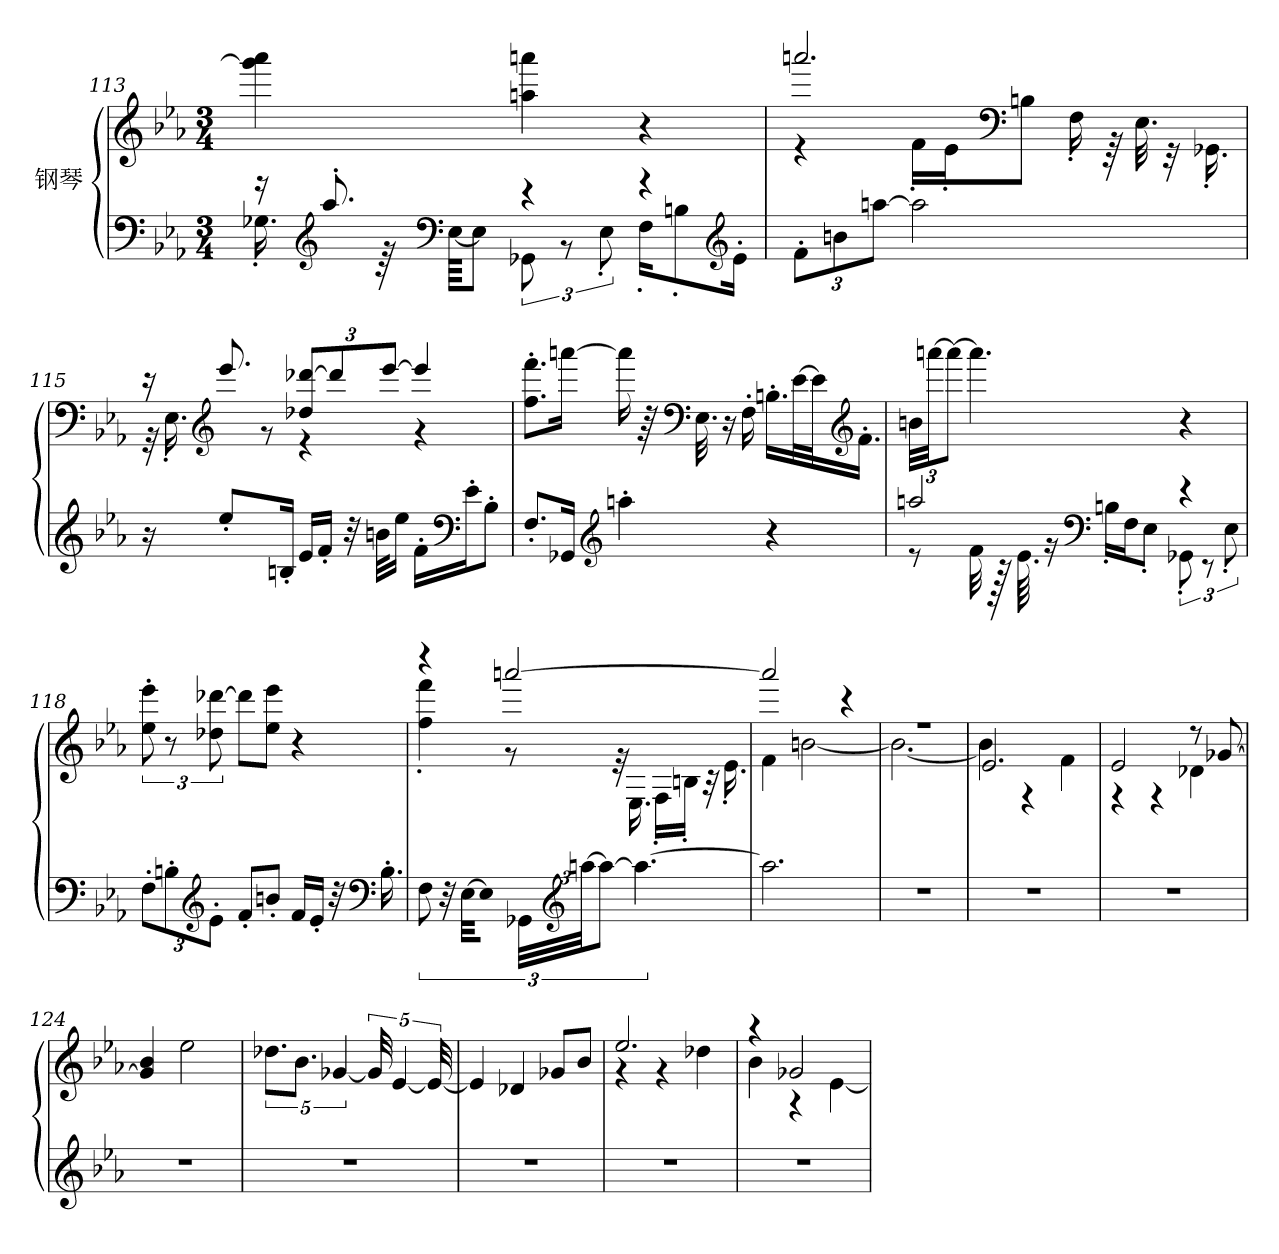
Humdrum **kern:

**kern	**kern
*part1	*part1
*staff2	*staff1
*I"钢琴	*
*clefF4	*clefG2
*k[b-e-a-]	*k[b-e-a-]
*M3/4	*M3/4
=113	=113
*^	*
16r	16.G-X'\	4ggg-\] 4aaa-\
*clefG2	*	*
8.aa-'/	.	.
.	64r	.
*clefF4	*	*
.	[64E-\KKKL	.
.	8E-\J]	.
4r	12GG-X\	4aan\ 4aaan\
.	12r	.
.	12E-'\	.
4r	16F'\KL	4r
.	8Bn'\	.
*clefG2	*	*
.	16e-'\Jk	.
*v	*v	*
!!LO:PB:g=z
=114	=114
*Xbrackettup	*
*	*^
12f'\L	2.aaan/	4r
12bn\	.	.
[12aan\J	.	.
2aa\]	.	16f'\LL
.	.	16e-'\J
*	*clefF4	*
.	.	8Bn\J
.	.	16F'\
.	.	64r
.	.	32.E-\
.	.	32r
.	.	16.GG-X'\
=115	=115	=115
16r	16r	32r
.	.	16.E-'\
*	*clefG2	*
8ee-'/L	8.eee-/	.
.	.	8r
16Bn'/Jk	.	.
*	*Xbrackettup	*
16e-/LL	12dd-X/ [12ddd-X/L	4r
16f'/JJ	.	.
.	12ddd-/]	.
32r	.	.
32bn\KLL	.	.
.	[12eee-/J	.
16ee-\JJ	.	.
16f'\LL	4eee-/]	4r
*clefF4	*	*
16e-'\J	.	.
8B'\J	.	.
*	*v	*v
!!LO:LB:g=z
=116	=116
8.F'/L	8.ff\' 8.fff\'L
16GG-X/Jk	[16aaan\Jk
*clefG2	*
4aan'\	16aaa\]
.	64r
*	*clefF4
.	32.E-\
.	16r
.	16F'\
4r	16.Bn'\LL
.	[32e-\L
.	32e-\J]
*	*clefG2
.	16.f'\JJ
=117	=117
*^	*
2aan/	8r	48bn\LLL
.	.	[48aaan\JJ
.	.	12aaa\J_
.	32f\	4.aaa\]
.	128r	.
.	64.e-\	.
.	16r	.
*clefF4	*	*
.	16Bn'\LL	.
.	16F\J	.
.	8E-'\J	.
*	*brackettup	*
4r	12GG-X'\	4r
.	12r	.
.	12E-'\	.
*v	*v	*
!!LO:LB:g=z
=118	=118
*Xbrackettup	*brackettup
12F'\L	12ee-\' 12eee-\'
12Bn'\	12r
*clefG2	*
12e-'\J	12dd-X\ [12ddd-X\
8f'/L	8ddd-\L]
8bn'/J	8ee-\ 8eee-\J
16f/LL	4r
16e-'/JJ	.
32r	.
*clefF4	*
16.B'\	.
=119	=119
*brackettup	*
*	*^
12F\	4r	4ff\' 4fff\'
48r	.	.
[48E-\KKL	.	.
8E-\J]	.	.
*Xbrackettup	*	*
48GG-X\LLL	[2aaan/	8r
*clefG2	*	*
[48aan\JJ	.	.
12aa\J_	.	.
4.aa\_	.	32r
.	.	16.E-\
.	.	16F'\LL
.	.	16Bn'\JJ
.	.	32r
.	.	16.e-'\
=120	=120	=120
2.aa\]	2aaa/]	4f\
.	.	[2bn\
.	4r	.
=121	=121	=121
2.r	2.r	2.b\_
!!LO:LB:g=z	!!
=122	=122	=122
2.r	2.e-/	4b\]
.	.	4r
.	.	4f\
=123	=123	=123
2.r	2e-/	4r
.	.	4r
.	8r	4d-X\
.	[8g-X/	.
*	*v	*v
=124	=124
2.r	4g-/] 4b-/
.	2ee-\
=125	=125
2.r	10.dd-X\L
.	10.b-\J
.	[5g-X/
.	40g-/]
.	[5e-/
.	40e-/_
=126	=126
2.r	4e-/]
.	4d-X/
.	8g-X/L
.	8b-/J
=127	=127
*	*^
2.r	2.ee-/	4r
.	.	4r
.	.	4dd-X\
=128	=128	=128
2.r	4r	4b-\
.	2g-X/	4r
.	.	[4e-\
*	*v	*v
=	=
*-	*-
